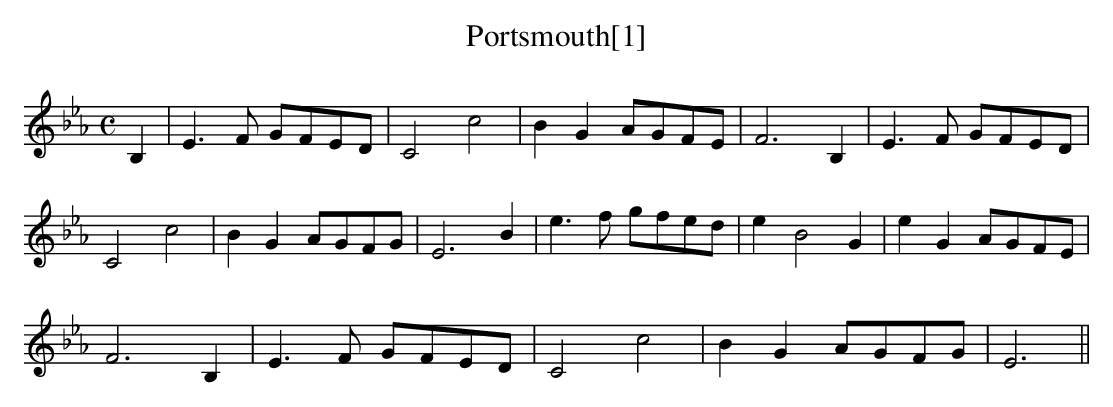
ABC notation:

X:1
T:Portsmouth[1]
M:C
L:1/8
K:Eb major
B,2|E3F GFED|C4 c4|B2G2 AGFE|F6 B,2|E3F GFED|
C4c4|B2G2 AGFG|E6B2|e3f gfed|e2B4G2|e2G2 AGFE|
F6B,2|E3F GFED|C4c4|B2G2 AGFG|E6||
